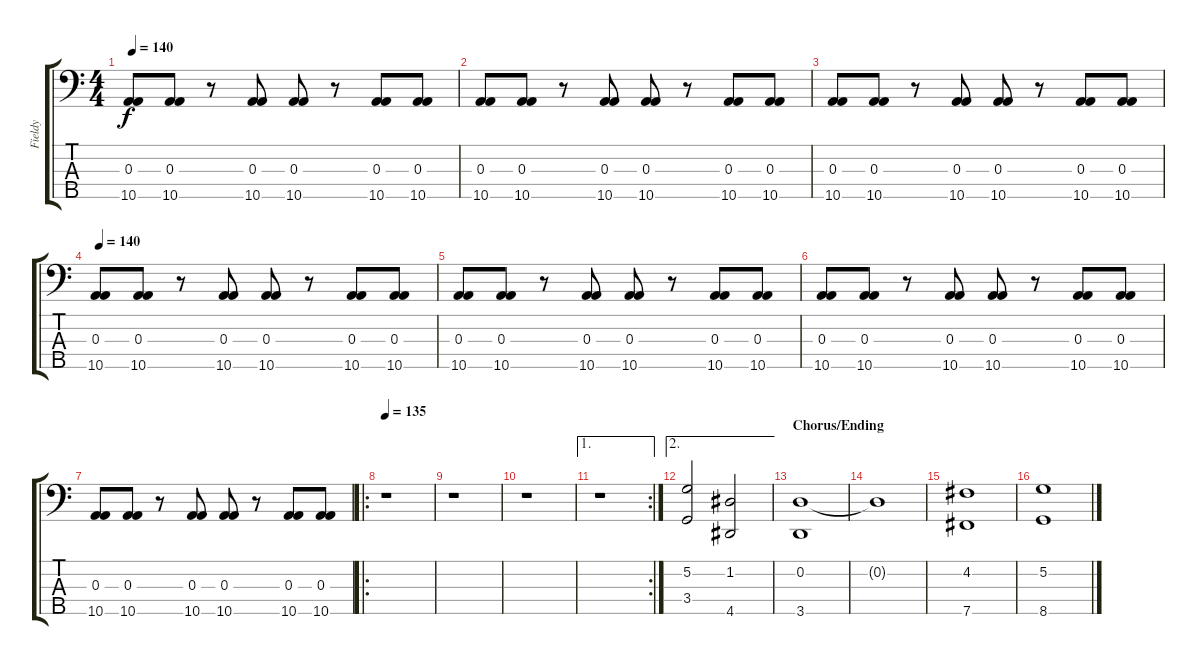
\track ("Fieldy" "Fieldy") {instrument electricbassfinger}
\staff {score tabs}
\tuning (G2 D2 A1 E1 B0) {hide}
\ts (4 4)
\tempo 140
\clef f4
\ks c
(0.3 10.5).8{dy f} (0.3 10.5).8 r.8 (0.3 10.5).8 (0.3 10.5).8 r.8 (0.3 10.5).8 (0.3 10.5).8 |
(0.3 10.5).8 (0.3 10.5).8 r.8 (0.3 10.5).8 (0.3 10.5).8 r.8 (0.3 10.5).8 (0.3 10.5).8 |
(0.3 10.5).8 (0.3 10.5).8 r.8 (0.3 10.5).8 (0.3 10.5).8 r.8 (0.3 10.5).8 (0.3 10.5).8 |
\tempo 140
(0.3 10.5).8 (0.3 10.5).8 r.8 (0.3 10.5).8 (0.3 10.5).8 r.8 (0.3 10.5).8 (0.3 10.5).8 |
(0.3 10.5).8 (0.3 10.5).8 r.8 (0.3 10.5).8 (0.3 10.5).8 r.8 (0.3 10.5).8 (0.3 10.5).8 |
(0.3 10.5).8 (0.3 10.5).8 r.8 (0.3 10.5).8 (0.3 10.5).8 r.8 (0.3 10.5).8 (0.3 10.5).8 |
(0.3 10.5).8 (0.3 10.5).8 r.8 (0.3 10.5).8 (0.3 10.5).8 r.8 (0.3 10.5).8 (0.3 10.5).8 |
\ro
\tempo 135
r.1 |
r.1 |
r.1 |
\ae 1
\rc 2
r.1 |
\ae 2
(5.2 3.4).2 (1.2 4.5).2 |
\section ("" "Chorus/Ending")
(0.2 3.5).1 |
0.2{t}.1 |
(4.2 7.5).1 |
(5.2 8.5).1
